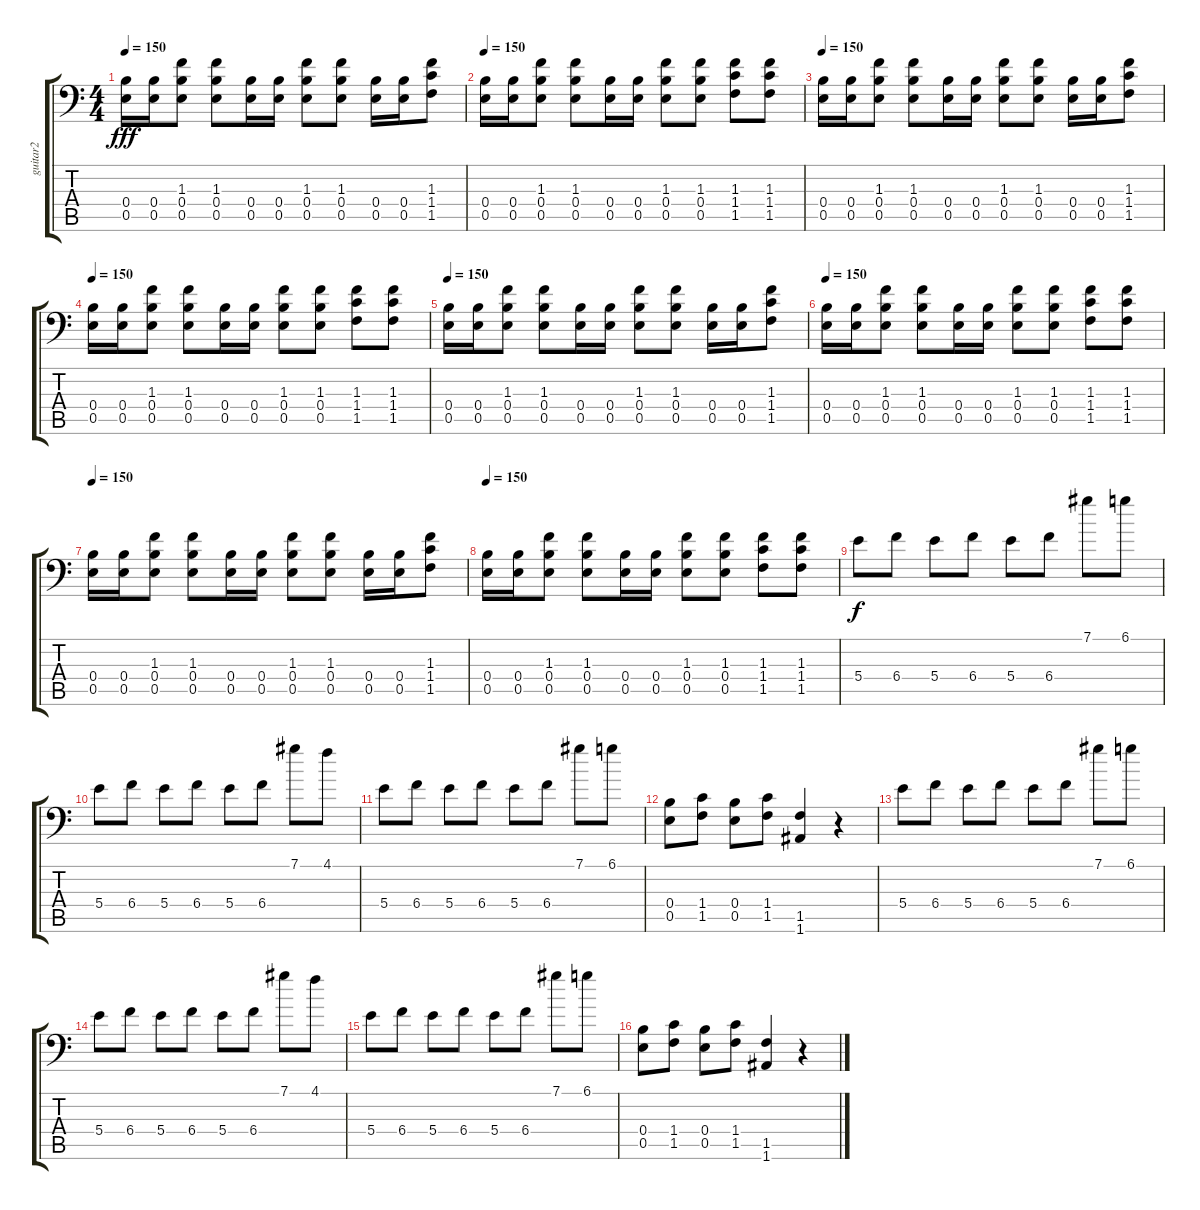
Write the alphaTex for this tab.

\track ("guitar2" "guitar2") {instrument distortionguitar}
\staff {score tabs}
\tuning (Db4 Ab3 E3 B2 E2 A1) {hide}
\ts (4 4)
\tempo 150
\clef f4
\ks c
(0.4 0.5).16{dy fff volume 8 balance 8 instrument electricguitarmuted} (0.4 0.5).16 (1.3 0.4 0.5).8{instrument distortionguitar} (1.3 0.4 0.5).8 (0.4 0.5).16{instrument electricguitarmuted} (0.4 0.5).16 (1.3 0.4 0.5).8{instrument distortionguitar} (1.3 0.4 0.5).8 (0.4 0.5).16{instrument electricguitarmuted} (0.4 0.5).16 (1.3 1.4 1.5).8{instrument distortionguitar} |
\tempo 150
(0.4 0.5).16{volume 8 balance 8 instrument electricguitarmuted} (0.4 0.5).16 (1.3 0.4 0.5).8{instrument distortionguitar} (1.3 0.4 0.5).8 (0.4 0.5).16{instrument electricguitarmuted} (0.4 0.5).16 (1.3 0.4 0.5).8{instrument distortionguitar} (1.3 0.4 0.5).8 (1.3 1.4 1.5).8{instrument distortionguitar} (1.3 1.4 1.5).8 |
\tempo 150
(0.4 0.5).16{volume 8 balance 8 instrument electricguitarmuted} (0.4 0.5).16 (1.3 0.4 0.5).8{instrument distortionguitar} (1.3 0.4 0.5).8 (0.4 0.5).16{instrument electricguitarmuted} (0.4 0.5).16 (1.3 0.4 0.5).8{instrument distortionguitar} (1.3 0.4 0.5).8 (0.4 0.5).16{instrument electricguitarmuted} (0.4 0.5).16 (1.3 1.4 1.5).8{instrument distortionguitar} |
\tempo 150
(0.4 0.5).16{volume 8 balance 8 instrument electricguitarmuted} (0.4 0.5).16 (1.3 0.4 0.5).8{instrument distortionguitar} (1.3 0.4 0.5).8 (0.4 0.5).16{instrument electricguitarmuted} (0.4 0.5).16 (1.3 0.4 0.5).8{instrument distortionguitar} (1.3 0.4 0.5).8 (1.3 1.4 1.5).8{instrument distortionguitar} (1.3 1.4 1.5).8 |
\tempo 150
(0.4 0.5).16{volume 8 balance 8 instrument electricguitarmuted} (0.4 0.5).16 (1.3 0.4 0.5).8{instrument distortionguitar} (1.3 0.4 0.5).8 (0.4 0.5).16{instrument electricguitarmuted} (0.4 0.5).16 (1.3 0.4 0.5).8{instrument distortionguitar} (1.3 0.4 0.5).8 (0.4 0.5).16{instrument electricguitarmuted} (0.4 0.5).16 (1.3 1.4 1.5).8{instrument distortionguitar} |
\tempo 150
(0.4 0.5).16{volume 8 balance 8 instrument electricguitarmuted} (0.4 0.5).16 (1.3 0.4 0.5).8{instrument distortionguitar} (1.3 0.4 0.5).8 (0.4 0.5).16{instrument electricguitarmuted} (0.4 0.5).16 (1.3 0.4 0.5).8{instrument distortionguitar} (1.3 0.4 0.5).8 (1.3 1.4 1.5).8{instrument distortionguitar} (1.3 1.4 1.5).8 |
\tempo 150
(0.4 0.5).16{volume 8 balance 8 instrument electricguitarmuted} (0.4 0.5).16 (1.3 0.4 0.5).8{instrument distortionguitar} (1.3 0.4 0.5).8 (0.4 0.5).16{instrument electricguitarmuted} (0.4 0.5).16 (1.3 0.4 0.5).8{instrument distortionguitar} (1.3 0.4 0.5).8 (0.4 0.5).16{instrument electricguitarmuted} (0.4 0.5).16 (1.3 1.4 1.5).8{instrument distortionguitar} |
\tempo 150
(0.4 0.5).16{volume 8 balance 8 instrument electricguitarmuted} (0.4 0.5).16 (1.3 0.4 0.5).8{instrument distortionguitar} (1.3 0.4 0.5).8 (0.4 0.5).16{instrument electricguitarmuted} (0.4 0.5).16 (1.3 0.4 0.5).8{instrument distortionguitar} (1.3 0.4 0.5).8 (1.3 1.4 1.5).8{instrument distortionguitar} (1.3 1.4 1.5).8 |
5.4.8{dy f} 6.4.8 5.4.8 6.4.8 5.4.8 6.4.8 7.1.8 6.1.8 |
5.4.8 6.4.8 5.4.8 6.4.8 5.4.8 6.4.8 7.1.8 4.1.8 |
5.4.8 6.4.8 5.4.8 6.4.8 5.4.8 6.4.8 7.1.8 6.1.8 |
(0.4 0.5).8 (1.4 1.5).8 (0.4 0.5).8 (1.4 1.5).8 (1.5 1.6).4 r.4 |
5.4.8 6.4.8 5.4.8 6.4.8 5.4.8 6.4.8 7.1.8 6.1.8 |
5.4.8 6.4.8 5.4.8 6.4.8 5.4.8 6.4.8 7.1.8 4.1.8 |
5.4.8 6.4.8 5.4.8 6.4.8 5.4.8 6.4.8 7.1.8 6.1.8 |
(0.4 0.5).8 (1.4 1.5).8 (0.4 0.5).8 (1.4 1.5).8 (1.5 1.6).4 r.4
